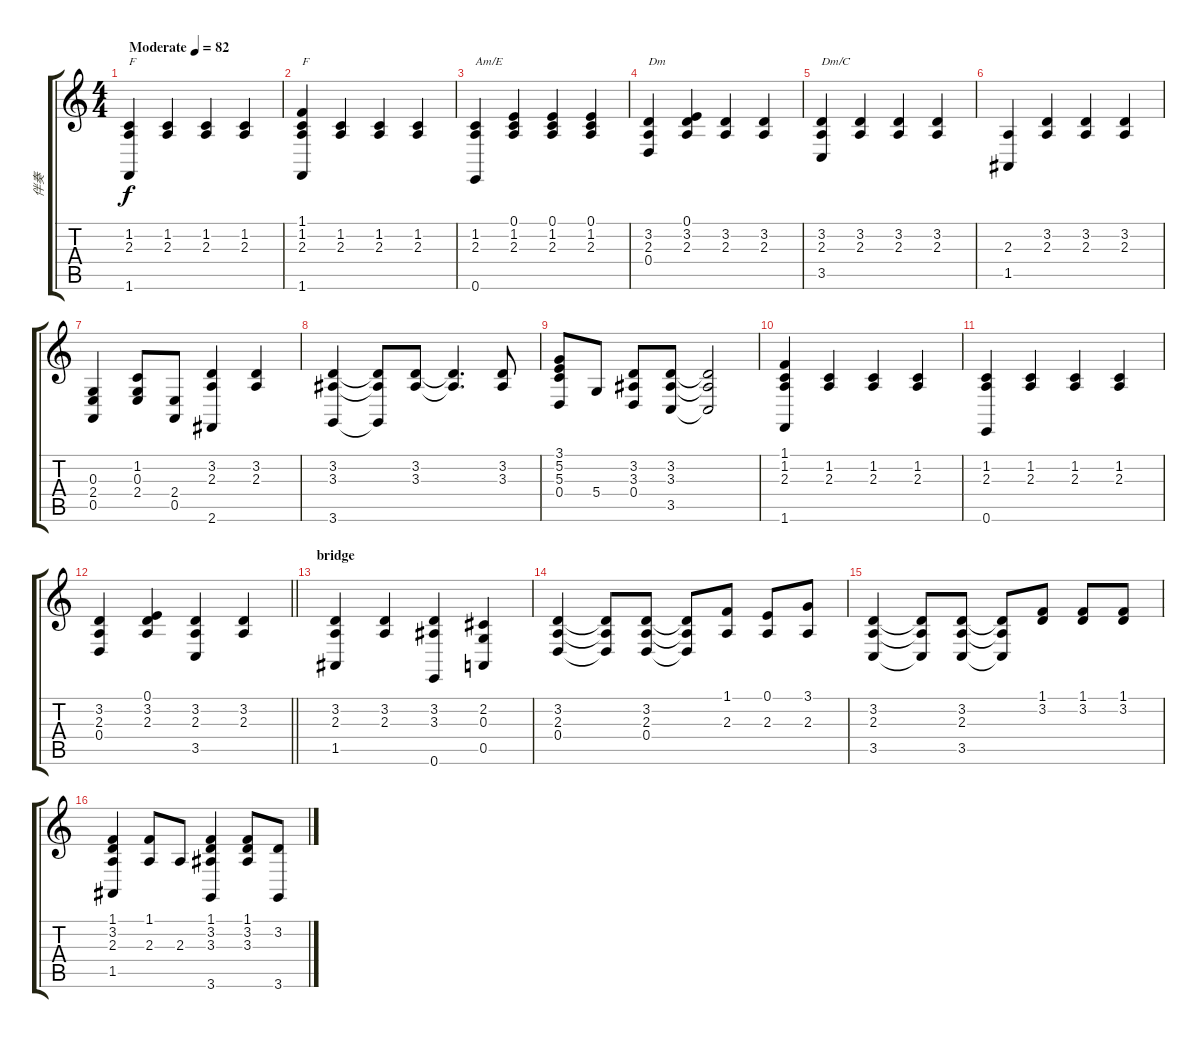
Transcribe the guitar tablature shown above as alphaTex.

\track ("伴奏" "伴奏") {instrument acousticgrandpiano}
\staff {score tabs}
\tuning (E4 B3 G3 D3 A2 E2) {hide}
\ts (4 4)
\tempo (82 "Moderate")
\clef g2
\ks c
(1.2 2.3 1.6).4{txt "F" dy f instrument acousticgrandpiano} (1.2 2.3).4 (1.2 2.3).4 (1.2 2.3).4 |
(1.1 1.2 2.3 1.6).4{txt "F"} (1.2 2.3).4 (1.2 2.3).4 (1.2 2.3).4 |
(1.2 2.3 0.6).4{txt "Am/E"} (0.1 1.2 2.3).4 (0.1 1.2 2.3).4 (0.1 1.2 2.3).4 |
(3.2 2.3 0.4).4{txt "Dm"} (0.1 3.2 2.3).4 (3.2 2.3).4 (3.2 2.3).4 |
(3.2 2.3 3.5).4{txt "Dm/C"} (3.2 2.3).4 (3.2 2.3).4 (3.2 2.3).4 |
(2.3 1.5).4{txt ""} (3.2 2.3).4 (3.2 2.3).4 (3.2 2.3).4 |
(0.3 2.4 0.5).4 (1.2 0.3 2.4).8 (2.4 0.5).8 (3.2 2.3 2.6).4 (3.2 2.3).4 |
(3.2 3.3 3.6).4 (3.2{t} 3.3{t} 3.6{t}).8 (3.2 3.3).8 (3.2{t} 3.3{t}).4{d} (3.2 3.3).8 |
(3.1 5.2 5.3 0.4).8 5.4.8 (3.2 3.3 0.4).8 (3.2 3.3 3.5).8 (3.2{t} 3.3{t} 3.5{t}).2 |
(1.1 1.2 2.3 1.6).4 (1.2 2.3).4 (1.2 2.3).4 (1.2 2.3).4 |
(1.2 2.3 0.6).4 (1.2 2.3).4 (1.2 2.3).4 (1.2 2.3).4 |
\barLineRight lightlight
(3.2 2.3 0.4).4 (0.1 3.2 2.3).4 (3.2 2.3 3.5).4 (3.2 2.3).4 |
\section ("" "bridge")
(3.2 2.3 1.5).4 (3.2 2.3).4 (3.2 3.3 0.6).4 (2.2 0.3 0.5).4 |
(3.2 2.3 0.4).4 (3.2{t} 2.3{t} 0.4{t}).8 (3.2 2.3 0.4).8 (3.2{t} 2.3{t} 0.4{t}).8 (1.1 2.3).8 (0.1 2.3).8 (3.1 2.3).8 |
(3.2 2.3 3.5).4 (3.2{t} 2.3{t} 3.5{t}).8 (3.2 2.3 3.5).8 (3.2{t} 2.3{t} 3.5{t}).8 (1.1 3.2).8 (1.1 3.2).8 (1.1 3.2).8 |
(1.1 3.2 2.3 1.5).4 (1.1 2.3).8 2.3.8 (1.1 3.2 3.3 3.6).4 (1.1 3.2 3.3).8 (3.2 3.6).8
